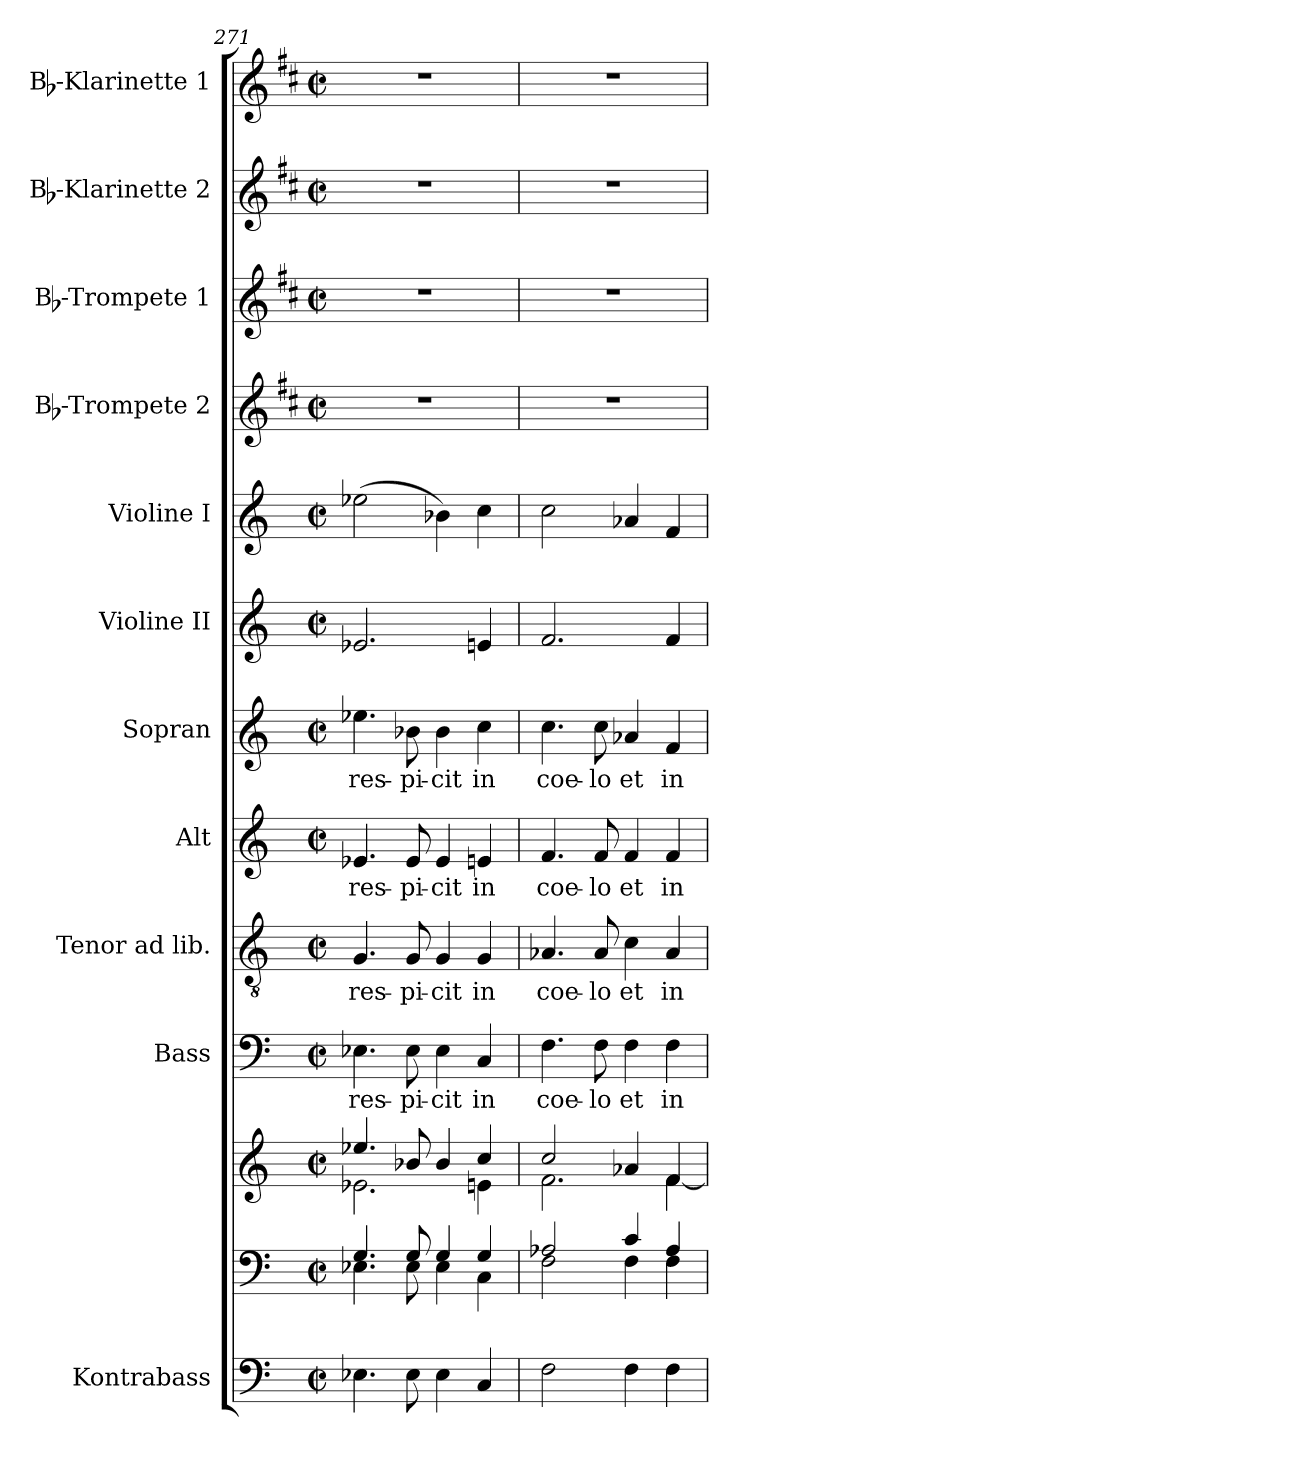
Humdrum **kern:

**kern	**kern	**kern	**kern	**text	**kern	**text	**kern	**text	**kern	**text	**kern	**kern	**kern	**kern	**kern	**kern
*part12	*part11	*part11	*part10	*part10	*part9	*part9	*part8	*part8	*part7	*part7	*part6	*part5	*part4	*part3	*part2	*part1
*staff13	*staff12	*staff11	*staff10	*staff10	*staff9	*staff9	*staff8	*staff8	*staff7	*staff7	*staff6	*staff5	*staff4	*staff3	*staff2	*staff1
*I"Kontrabass	*	*	*I"Bass	*	*I"Tenor ad lib.	*	*I"Alt	*	*I"Sopran	*	*I"Violine II	*I"Violine I	*I"Bb-Trompete 2	*I"Bb-Trompete 1	*I"Bb-Klarinette 2	*I"Bb-Klarinette 1
*I'Kb.	*	*	*I'B.	*	*I'T.	*	*I'A.	*	*I'S.	*	*I'Vl. II	*I'Vl. I	*I'Bb Trp. 2	*I'Bb Trp. 1	*I'Bb Kl. 2	*I'Bb Kl. 1
*clefF4	*clefF4	*clefG2	*clefF4	*	*clefGv2	*	*clefG2	*	*clefG2	*	*clefG2	*clefG2	*clefG2	*clefG2	*clefG2	*clefG2
*ITrd7c12	*	*	*	*	*	*	*	*	*	*	*	*	*ITrd1c2	*ITrd1c2	*ITrd1c2	*ITrd1c2
*k[]	*k[]	*k[]	*k[]	*	*k[]	*	*k[]	*	*k[]	*	*k[]	*k[]	*k[]	*k[]	*k[]	*k[]
*C:	*C:	*C:	*C:	*	*C:	*	*C:	*	*C:	*	*C:	*C:	*C:	*C:	*C:	*C:
*M2/2	*M2/2	*M2/2	*M2/2	*	*M2/2	*	*M2/2	*	*M2/2	*	*M2/2	*M2/2	*M2/2	*M2/2	*M2/2	*M2/2
*met(c|)	*met(c|)	*met(c|)	*met(c|)	*	*met(c|)	*	*met(c|)	*	*met(c|)	*	*met(c|)	*met(c|)	*met(c|)	*met(c|)	*met(c|)	*met(c|)
=271	=271	=271	=271	=271	=271	=271	=271	=271	=271	=271	=271	=271	=271	=271	=271	=271
*	*^	*^	*	*	*	*	*	*	*	*	*	*	*	*	*	*
!	!	!	!	!	!	!LO:LY:b	!	!LO:LY:b	!	!LO:LY:b	!	!LO:LY:b	!	!	!	!	!	!
4.EE-X\	4.G/	4.E-X\	4.ee-X/	2.e-X\	4.E-X\	res-	4.G/	res-	4.e-X/	res-	4.ee-X\	res-	2.e-X/	(>2ee-X\	1r	1r	1r	1r
!	!	!	!	!	!	!LO:LY:b	!	!LO:LY:b	!	!LO:LY:b	!	!LO:LY:b	!	!	!	!	!	!
8EE-\	8G/	8E-\	8b-X/	.	8E-\	-pi-	8G/	-pi-	8e-/	-pi-	8b-X\	-pi-	.	.	.	.	.	.
!	!	!	!	!	!	!LO:LY:b	!	!LO:LY:b	!	!LO:LY:b	!	!LO:LY:b	!	!	!	!	!	!
4EE-\	4G/	4E-\	4b-/	.	4E-\	-cit	4G/	-cit	4e-/	-cit	4b-\	-cit	.	4b-X\)	.	.	.	.
!	!	!	!	!	!	!LO:LY:b	!	!LO:LY:b	!	!LO:LY:b	!	!LO:LY:b	!	!	!	!	!	!
4CC/	4G/	4C\	4cc/	4en\	4C/	in	4G/	in	4en/	in	4cc\	in	4en/	4cc\	.	.	.	.
=272	=272	=272	=272	=272	=272	=272	=272	=272	=272	=272	=272	=272	=272	=272	=272	=272	=272	=272
!	!	!	!	!	!	!LO:LY:b	!	!LO:LY:b	!	!LO:LY:b	!	!LO:LY:b	!	!	!	!	!	!
2FF\	2A-X/	2F\	2cc/	2.f\	4.F\	coe-	4.A-X/	coe-	4.f/	coe-	4.cc\	coe-	2.f/	2cc\	1r	1r	1r	1r
!	!	!	!	!	!	!LO:LY:b	!	!LO:LY:b	!	!LO:LY:b	!	!LO:LY:b	!	!	!	!	!	!
.	.	.	.	.	8F\	-lo	8A-/	-lo	8f/	-lo	8cc\	-lo	.	.	.	.	.	.
!	!	!	!	!	!	!LO:LY:b	!	!LO:LY:b	!	!LO:LY:b	!	!LO:LY:b	!	!	!	!	!	!
4FF\	4c/	4F\	4a-X/	.	4F\	et	4c\	et	4f/	et	4a-X/	et	.	4a-X/	.	.	.	.
!	!	!	!	!	!	!LO:LY:b	!	!LO:LY:b	!	!LO:LY:b	!	!LO:LY:b	!	!	!	!	!	!
4FF\	4A-/	4F\	4f/	[<4f\	4F\	in	4A-/	in	4f/	in	4f/	in	4f/	4f/	.	.	.	.
*	*v	*v	*	*	*	*	*	*	*	*	*	*	*	*	*	*	*	*
*	*	*v	*v	*	*	*	*	*	*	*	*	*	*	*	*	*	*
=	=	=	=	=	=	=	=	=	=	=	=	=	=	=	=	=
*-	*-	*-	*-	*-	*-	*-	*-	*-	*-	*-	*-	*-	*-	*-	*-	*-
